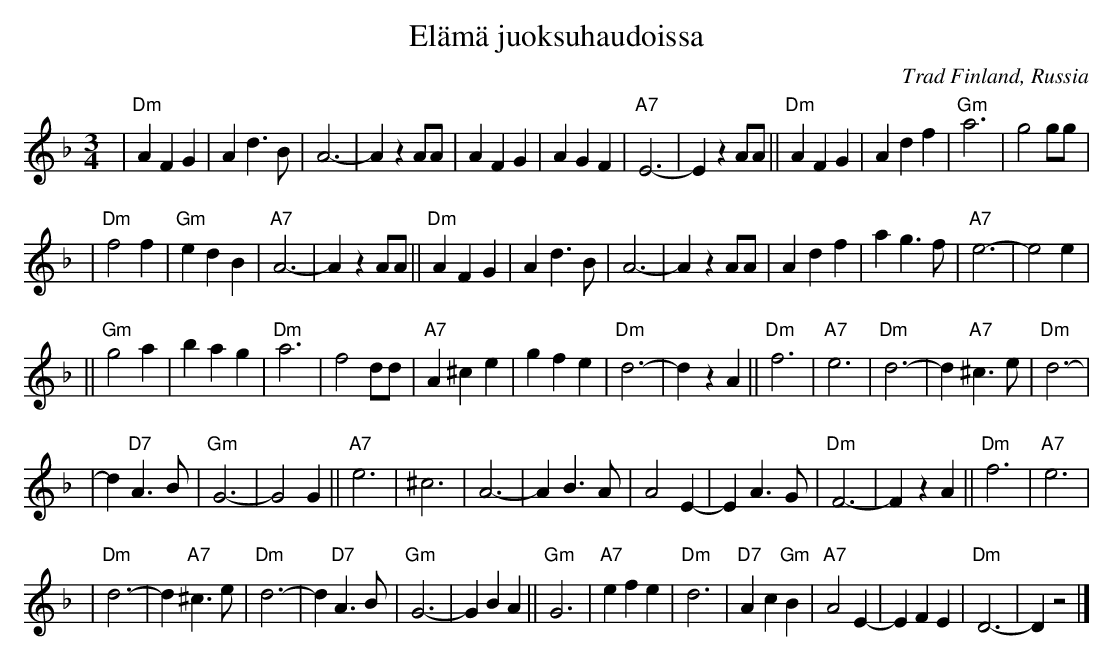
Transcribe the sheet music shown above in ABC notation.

X:1
T: El\"am\"a juoksuhaudoissa
O: Trad Finland, Russia
M: 3/4
L: 1/4
K: Dm
| "Dm"AFG \
| Ad>B \
| A3- \
| AzA/A/ \
| AFG \
| AGF \
| "A7"E3- \
| EzA/A/ \
|| "Dm"AFG \
| Adf \
| "Gm"a3 \
| g2g/g/ |
| "Dm"f2f \
| "Gm"edB \
| "A7"A3- \
| AzA/A/ \
|| "Dm"AFG \
| Ad>B \
| A3- \
| AzA/A/ \
| Adf \
| ag>f \
| "A7"e3- \
| e2e |
|| "Gm"g2a \
| bag \
| "Dm"a3 \
| f2d/d/ \
|"A7"A^ce \
| gfe \
| "Dm"d3- \
| dzA \
|| "Dm"f3 \
| "A7"e3 \
| "Dm"d3- \
| d"A7"^c>e \
| "Dm"d3- |
| d"D7"A>B \
| "Gm"G3- \
| G2G \
|| "A7"e3 \
| ^c3 \
| A3- \
| AB>A \
| A2E- \
| EA>G \
| "Dm"F3- \
| FzA \
|| "Dm"f3 \
| "A7"e3 |
| "Dm"d3- \
| d"A7"^c>e \
| "Dm"d3- \
| d"D7"A>B \
| "Gm"G3- \
| GBA \
|| "Gm"G3 \
| "A7"efe \
| "Dm"d3 \
| "D7"Ac"Gm"B \
| "A7"A2E- \
| EFE \
| "Dm"D3- \
| Dz2 |]
